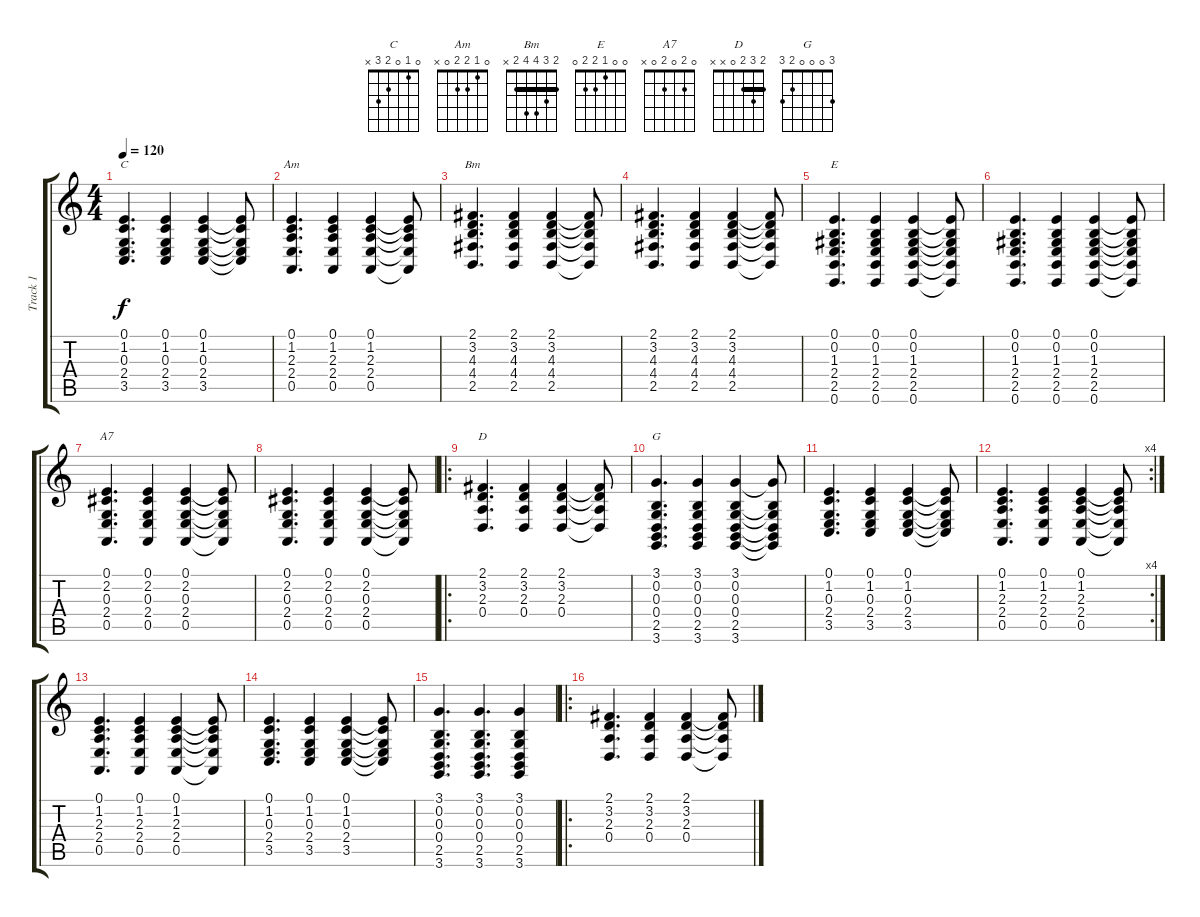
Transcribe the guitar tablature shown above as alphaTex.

\track ("Track 1" "Track 1") {instrument brightacousticpiano}
\staff {score tabs}
\tuning (E4 B3 G3 D3 A2 E2) {hide}
\chord ("C" 0 1 0 2 3 x)
\chord ("Am" 0 1 2 2 0 x)
\chord ("Bm" 2 3 4 4 2 x) {barre 2}
\chord ("E" 0 0 1 2 2 0)
\chord ("A7" 0 2 0 2 0 x)
\chord ("D" 2 3 2 0 x x) {barre 2}
\chord ("G" 3 0 0 0 2 3)
\ts (4 4)
\tempo 120
\clef g2
\ks c
(0.1 1.2 0.3 2.4 3.5).4{d ch "C" dy f} (0.1 1.2 0.3 2.4 3.5).4 (0.1 1.2 0.3 2.4 3.5).4 (0.1{t} 1.2{t} 0.3{t} 2.4{t} 3.5{t}).8 |
(0.1 1.2 2.3 2.4 0.5).4{d ch "Am"} (0.1 1.2 2.3 2.4 0.5).4 (0.1 1.2 2.3 2.4 0.5).4 (0.1{t} 1.2{t} 2.3{t} 2.4{t} 0.5{t}).8 |
(2.1 3.2 4.3 4.4 2.5).4{d ch "Bm"} (2.1 3.2 4.3 4.4 2.5).4 (2.1 3.2 4.3 4.4 2.5).4 (2.1{t} 3.2{t} 4.3{t} 4.4{t} 2.5{t}).8 |
(2.1 3.2 4.3 4.4 2.5).4{d} (2.1 3.2 4.3 4.4 2.5).4 (2.1 3.2 4.3 4.4 2.5).4 (2.1{t} 3.2{t} 4.3{t} 4.4{t} 2.5{t}).8 |
(0.1 0.2 1.3 2.4 2.5 0.6).4{d ch "E"} (0.1 0.2 1.3 2.4 2.5 0.6).4 (0.1 0.2 1.3 2.4 2.5 0.6).4 (0.1{t} 0.2{t} 1.3{t} 2.4{t} 2.5{t} 0.6{t}).8 |
(0.1 0.2 1.3 2.4 2.5 0.6).4{d} (0.1 0.2 1.3 2.4 2.5 0.6).4 (0.1 0.2 1.3 2.4 2.5 0.6).4 (0.1{t} 0.2{t} 1.3{t} 2.4{t} 2.5{t} 0.6{t}).8 |
(0.1 2.2 0.3 2.4 0.5).4{d ch "A7"} (0.1 2.2 0.3 2.4 0.5).4 (0.1 2.2 0.3 2.4 0.5).4 (0.1{t} 2.2{t} 0.3{t} 2.4{t} 0.5{t}).8 |
(0.1 2.2 0.3 2.4 0.5).4{d} (0.1 2.2 0.3 2.4 0.5).4 (0.1 2.2 0.3 2.4 0.5).4 (0.1{t} 2.2{t} 0.3{t} 2.4{t} 0.5{t}).8 |
\ro
(2.1 3.2 2.3 0.4).4{d ch "D"} (2.1 3.2 2.3 0.4).4 (2.1 3.2 2.3 0.4).4 (2.1{t} 3.2{t} 2.3{t} 0.4{t}).8 |
(3.1 0.2 0.3 0.4 2.5 3.6).4{d ch "G"} (3.1 0.2 0.3 0.4 2.5 3.6).4 (3.1 0.2 0.3 0.4 2.5 3.6).4 (3.1{t} 0.2{t} 0.3{t} 0.4{t} 2.5{t} 3.6{t}).8 |
(0.1 1.2 0.3 2.4 3.5).4{d} (0.1 1.2 0.3 2.4 3.5).4 (0.1 1.2 0.3 2.4 3.5).4 (0.1{t} 1.2{t} 0.3{t} 2.4{t} 3.5{t}).8 |
\rc 4
(0.1 1.2 2.3 2.4 0.5).4{d} (0.1 1.2 2.3 2.4 0.5).4 (0.1 1.2 2.3 2.4 0.5).4 (0.1{t} 1.2{t} 2.3{t} 2.4{t} 0.5{t}).8 |
(0.1 1.2 2.3 2.4 0.5).4{d} (0.1 1.2 2.3 2.4 0.5).4 (0.1 1.2 2.3 2.4 0.5).4 (0.1{t} 1.2{t} 2.3{t} 2.4{t} 0.5{t}).8 |
(0.1 1.2 0.3 2.4 3.5).4{d} (0.1 1.2 0.3 2.4 3.5).4 (0.1 1.2 0.3 2.4 3.5).4 (0.1{t} 1.2{t} 0.3{t} 2.4{t} 3.5{t}).8 |
(3.1 0.2 0.3 0.4 2.5 3.6).4{d} (3.1 0.2 0.3 0.4 2.5 3.6).4{d} (3.1 0.2 0.3 0.4 2.5 3.6).4 |
\ro
(2.1 3.2 2.3 0.4).4{d} (2.1 3.2 2.3 0.4).4 (2.1 3.2 2.3 0.4).4 (2.1{t} 3.2{t} 2.3{t} 0.4{t}).8
